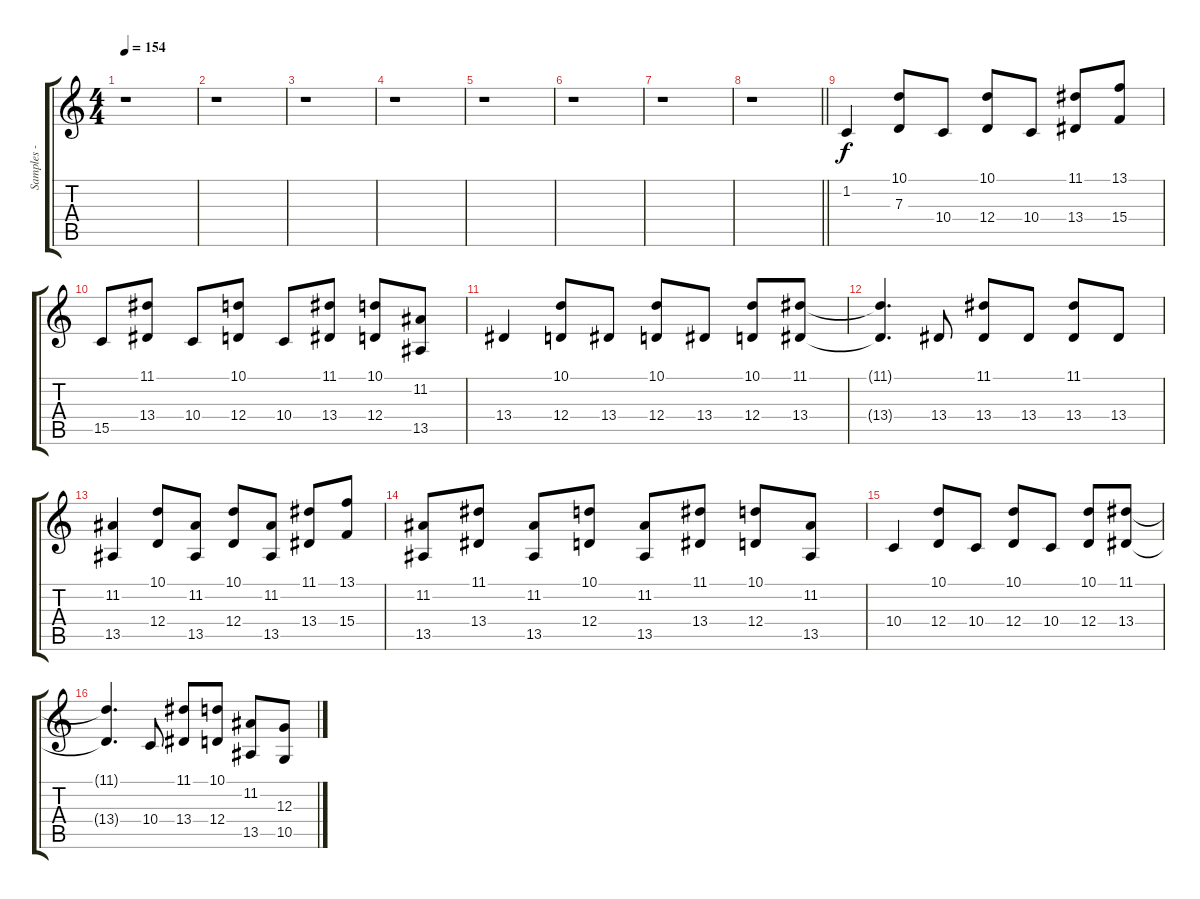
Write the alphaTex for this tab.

\track ("Samples - 1" "Samples - ") {instrument lead2sawtooth}
\staff {score tabs}
\tuning (E4 B3 G3 D3 A2 E2) {hide}
\ts (4 4)
\tempo 154
\clef g2
\ks c
r.1{dy f} |
r.1 |
r.1 |
r.1 |
r.1 |
r.1 |
r.1 |
\barLineRight lightlight
r.1 |
\section ("" " ")
1.2.4 (10.1 7.3).8 10.4.8 (10.1 12.4).8 10.4.8 (11.1 13.4).8 (13.1 15.4).8 |
15.5.8 (11.1 13.4).8 10.4.8 (10.1 12.4).8 10.4.8 (11.1 13.4).8 (10.1 12.4).8 (11.2 13.5).8 |
13.4.4 (10.1 12.4).8 13.4.8 (10.1 12.4).8 13.4.8 (10.1 12.4).8 (11.1 13.4).8 |
(11.1{t} 13.4{t}).4{d} 13.4.8 (11.1 13.4).8 13.4.8 (11.1 13.4).8 13.4.8 |
(11.2 13.5).4 (10.1 12.4).8 (11.2 13.5).8 (10.1 12.4).8 (11.2 13.5).8 (11.1 13.4).8 (13.1 15.4).8 |
(11.2 13.5).8 (11.1 13.4).8 (11.2 13.5).8 (10.1 12.4).8 (11.2 13.5).8 (11.1 13.4).8 (10.1 12.4).8 (11.2 13.5).8 |
10.4.4 (10.1 12.4).8 10.4.8 (10.1 12.4).8 10.4.8 (10.1 12.4).8 (11.1 13.4).8 |
(11.1{t} 13.4{t}).4{d} 10.4.8 (11.1 13.4).8 (10.1 12.4).8 (11.2 13.5).8 (12.3 10.5).8
